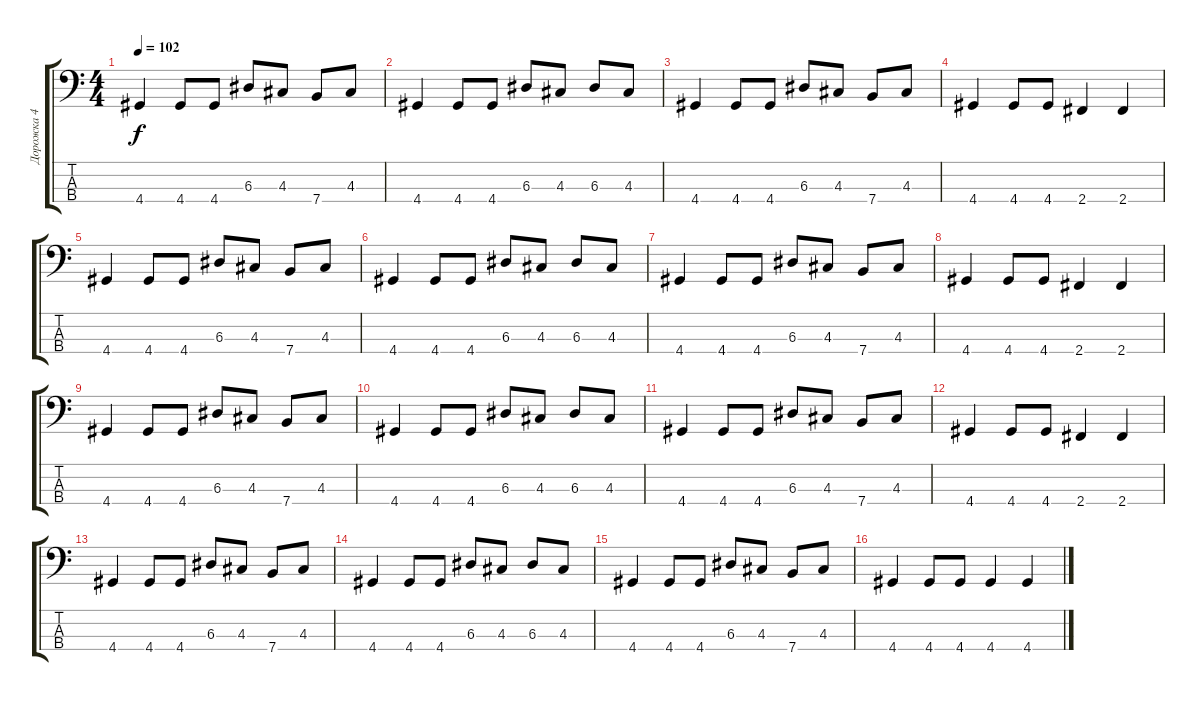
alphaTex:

\track ("Дорожка 4" "Дорожка 4") {instrument electricbasspick}
\staff {score tabs}
\tuning (G2 D2 A1 E1) {hide}
\ts (4 4)
\tempo 102
\clef f4
\ks c
4.4.4{dy f} 4.4.8 4.4.8 6.3.8 4.3.8 7.4.8 4.3.8 |
4.4.4 4.4.8 4.4.8 6.3.8 4.3.8 6.3.8 4.3.8 |
4.4.4 4.4.8 4.4.8 6.3.8 4.3.8 7.4.8 4.3.8 |
4.4.4 4.4.8 4.4.8 2.4.4 2.4.4 |
4.4.4 4.4.8 4.4.8 6.3.8 4.3.8 7.4.8 4.3.8 |
4.4.4 4.4.8 4.4.8 6.3.8 4.3.8 6.3.8 4.3.8 |
4.4.4 4.4.8 4.4.8 6.3.8 4.3.8 7.4.8 4.3.8 |
4.4.4 4.4.8 4.4.8 2.4.4 2.4.4 |
4.4.4 4.4.8 4.4.8 6.3.8 4.3.8 7.4.8 4.3.8 |
4.4.4 4.4.8 4.4.8 6.3.8 4.3.8 6.3.8 4.3.8 |
4.4.4 4.4.8 4.4.8 6.3.8 4.3.8 7.4.8 4.3.8 |
4.4.4 4.4.8 4.4.8 2.4.4 2.4.4 |
4.4.4 4.4.8 4.4.8 6.3.8 4.3.8 7.4.8 4.3.8 |
4.4.4 4.4.8 4.4.8 6.3.8 4.3.8 6.3.8 4.3.8 |
4.4.4 4.4.8 4.4.8 6.3.8 4.3.8 7.4.8 4.3.8 |
4.4.4 4.4.8 4.4.8 4.4.4 4.4.4
